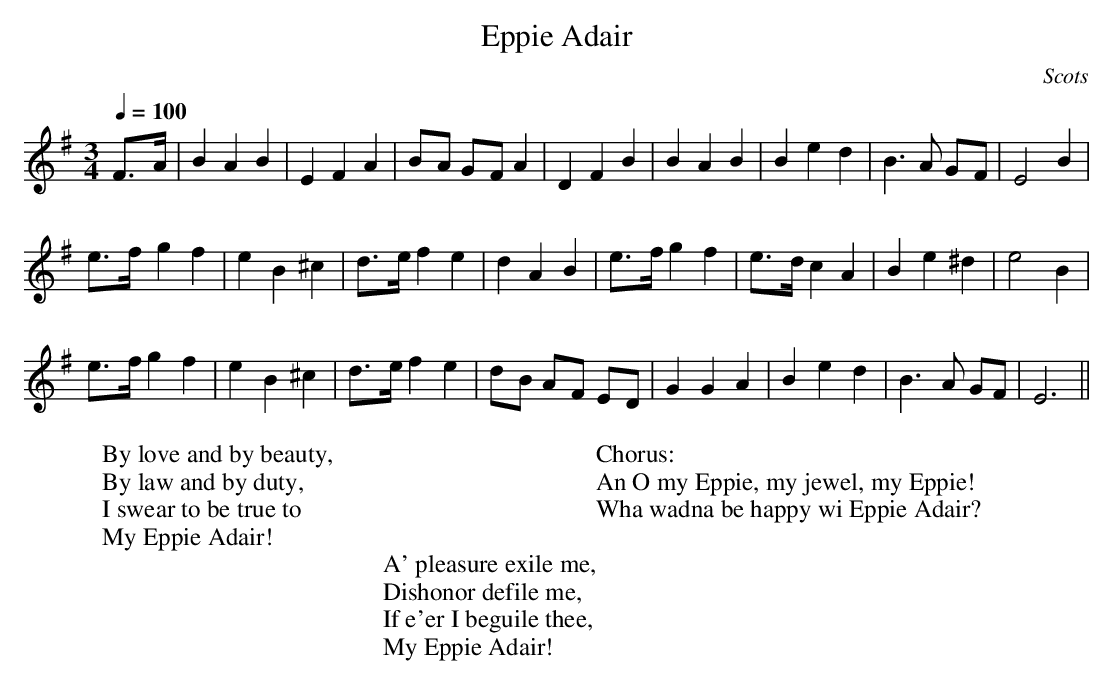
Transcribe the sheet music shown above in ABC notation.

X:1
T:Eppie Adair
O:Scots
M:3/4
L:1/8
Q:1/4=100
W:By love and by beauty,
W:By law and by duty,
W:I swear to be true to
W:My Eppie Adair!
W:
W:  Chorus:
W:  An O my Eppie, my jewel, my Eppie!
W:  Wha wadna be happy wi Eppie Adair?
W:
W:A' pleasure exile me,
W:Dishonor defile me,
W:If e'er I beguile thee,
W:My Eppie Adair!
K:G
F3/2-A/ |B2 A2 B2|E2 F2 A2|B-A G-F A2|D2 F2 B2|\
B2 A2 B2|B2 e2 d2|B3A G-F|E4 B2|
e3/2-f/- g2 f2|e2 B2 ^c2|d3/2-e/ f2 e2|d2 A2 B2|\
e3/2-f/ g2 f2|e3/2-d/ c2 A2|B2 e2 ^d2|e4 B2|
e3/2-f/ g2 f2|e2 B2 ^c2|d3/2-e/ f2 e2|d-B A-F E-D|\
G2 G2 A2|B2 e2 d2|B3-A GF|E6||
